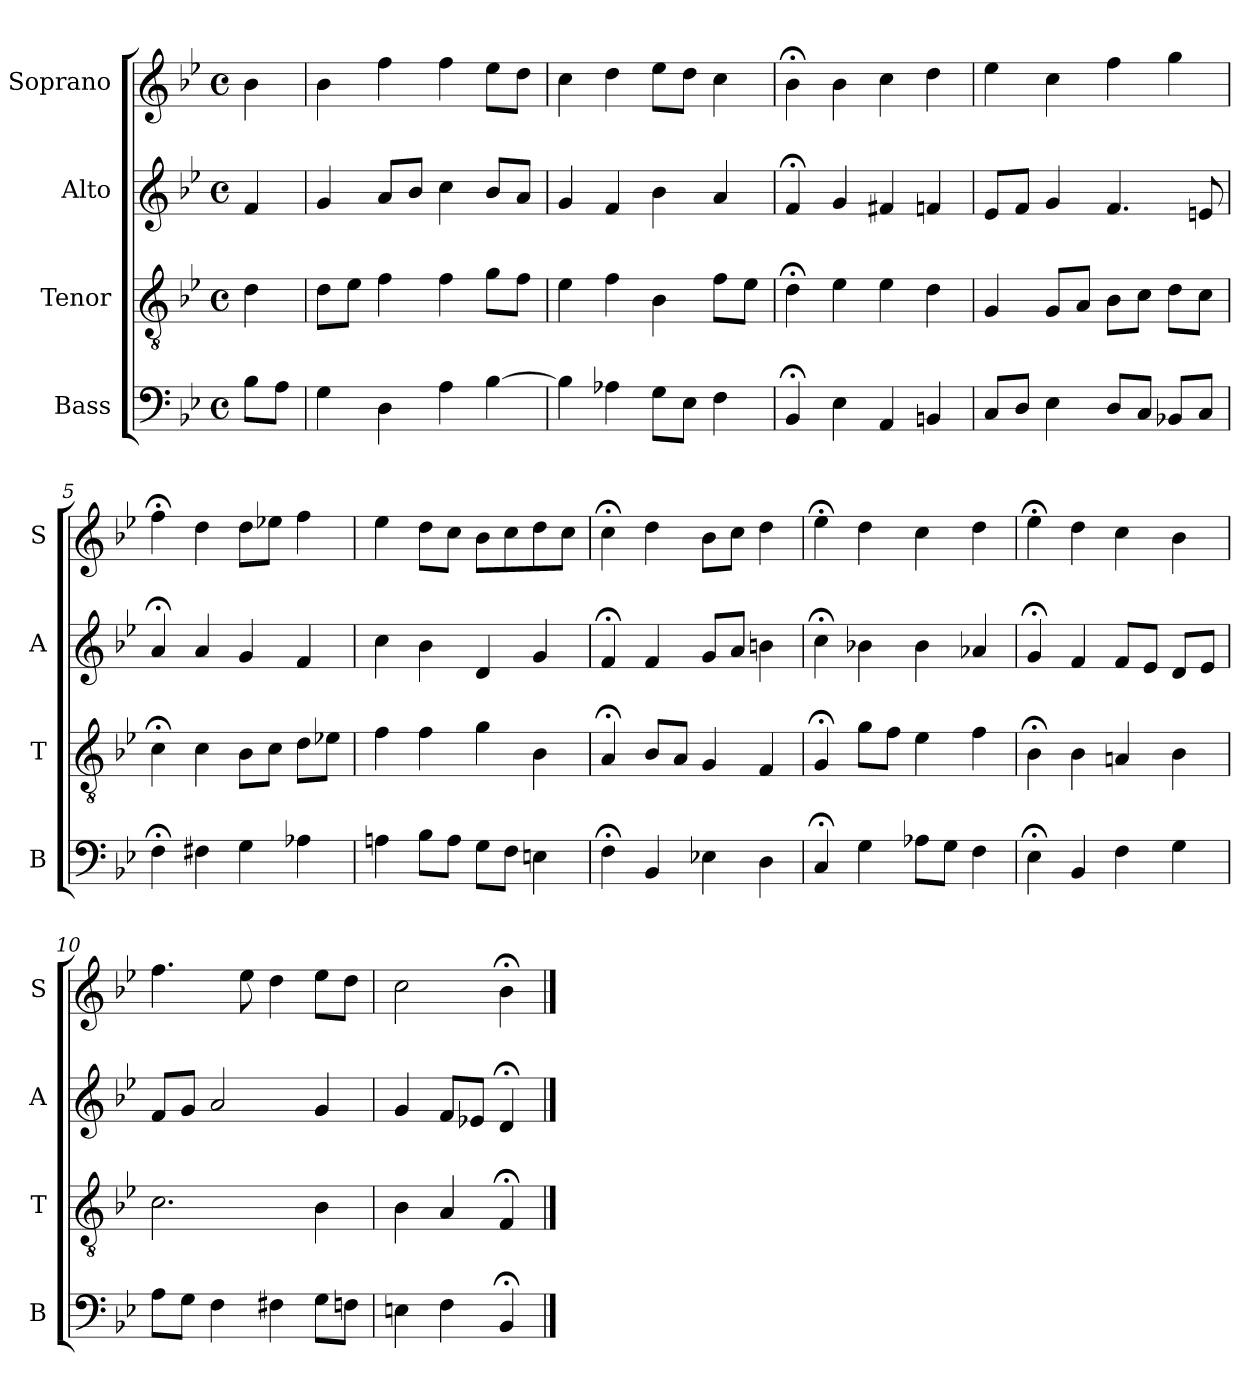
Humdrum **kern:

**kern	**kern	**kern	**kern
*part4	*part3	*part2	*part1
*staff4	*staff3	*staff2	*staff1
*I"Bass	*I"Tenor	*I"Alto	*I"Soprano
*I'B	*I'T	*I'A	*I'S
*clefF4	*clefGv2	*clefG2	*clefG2
*k[b-e-]	*k[b-e-]	*k[b-e-]	*k[b-e-]
*B-:	*B-:	*B-:	*B-:
*M4/4	*M4/4	*M4/4	*M4/4
*met(c)	*met(c)	*met(c)	*met(c)
*MM100	*MM100	*MM100	*MM100
=	=	=	=
8B-L	4d	4f	4b-
8AJ	.	.	.
=1	=1	=1	=1
4G	8dL	4g	4b-i
.	8e-iJ	.	.
4D	4fi	8aL	4ffi
.	.	8b-J	.
4A	4f	4cc	4ff
[4B-	8gL	8b-L	8ee-L
.	8fJ	8aJ	8ddJ
=2	=2	=2	=2
4B-]	4e-	4g	4cc
4A-X	4f	4f	4dd
8GL	4B-i	4b-	8ee-L
8E-iJ	.	.	8ddJ
4Fi	8fiL	4a	4cc
.	8e-J	.	.
=3	=3	=3	=3
4BB-;<	4d;<	4f;<	4b-;<
4E-	4e-	4g	4b-
4AA	4e-	4f#X	4cc
4BBn	4d	4fn	4dd
=4	=4	=4	=4
8CL	4G	8e-L	4ee-
8DJ	.	8fJ	.
4E-	8GL	4g	4cc
.	8AJ	.	.
8DL	8B-L	4.f	4ff
8CJ	8cJ	.	.
8BB-XL	8dL	.	4gg
8CJ	8cJ	8en	.
=5	=5	=5	=5
4F;<	4c;<	4a;<	4ff;<
4F#X	4c	4a	4dd
4G	8B-L	4g	8ddL
.	8cJ	.	8ee-XJ
4A-X	8dL	4f	4ff
.	8e-XJ	.	.
=6	=6	=6	=6
4An	4f	4cc	4ee-
8B-L	4f	4b-	8ddL
8AJ	.	.	8ccJ
8GL	4g	4d	8b-L
8FJ	.	.	8cc
4En	4B-	4g	8dd
.	.	.	8ccJ
=7	=7	=7	=7
4F;<	4A;<	4f;<	4cc;<
4BB-	8B-L	4f	4dd
.	8AJ	.	.
4E-X	4G	8gL	8b-L
.	.	8aJ	8ccJ
4D	4F	4bn	4dd
=8	=8	=8	=8
4C;<	4G;<	4cc;<	4ee-;<
4G	8gL	4b-X	4dd
.	8fJ	.	.
8A-XL	4e-	4b-	4cc
8GJ	.	.	.
4F	4f	4a-X	4dd
=9	=9	=9	=9
4E-;<	4B-;<	4g;<	4ee-;<
4BB-	4B-	4f	4dd
4F	4An	8fL	4cc
.	.	8e-J	.
4G	4B-	8dL	4b-i
.	.	8e-iJ	.
=10	=10	=10	=10
8AL	2.c	8fiL	4.ffi
8GJ	.	8gJ	.
4F	.	2a	.
.	.	.	8ee-
4F#X	.	.	4dd
8GL	4B-	4g	8ee-L
8FnJ	.	.	8ddJ
=11	=11	=11	=11
4En	4B-	4g	2cc
4F	4A	8fL	.
.	.	8e-XJ	.
4BB-;<	4F;<	4d;<	4b-;<
==	==	==	==
*-	*-	*-	*-
